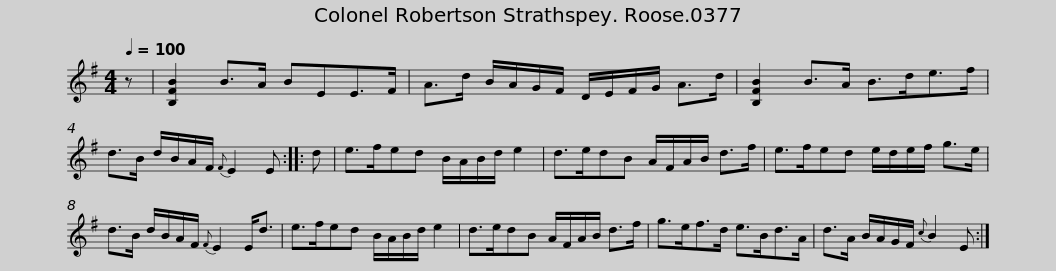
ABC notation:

X:1
L:1/8
Q:1/4=100
M:4/4
I:linebreak $
K:Emin
V:1 treble
V:1
 z | [B,FB]2 B>A BEE>F | A>d B/A/G/F/ D/E/F/G/ A>d | [B,FB]2 B>A B>de>f | d>B d/B/A/F/{F} E2 E :: %5
 d |$ e>fed B/A/B/d/ e2 | d>edB A/F/A/B/ d>f | e>fed e/d/e/f/ g>e | d>B d/B/A/F/{F} E2 E<d |$ %10
 e>fed B/A/B/d/ e2 | d>edB A/F/A/B/ d>f | g>ef>d e>Bd>A | d>A B/A/G/F/{c} B2 E :| %14
